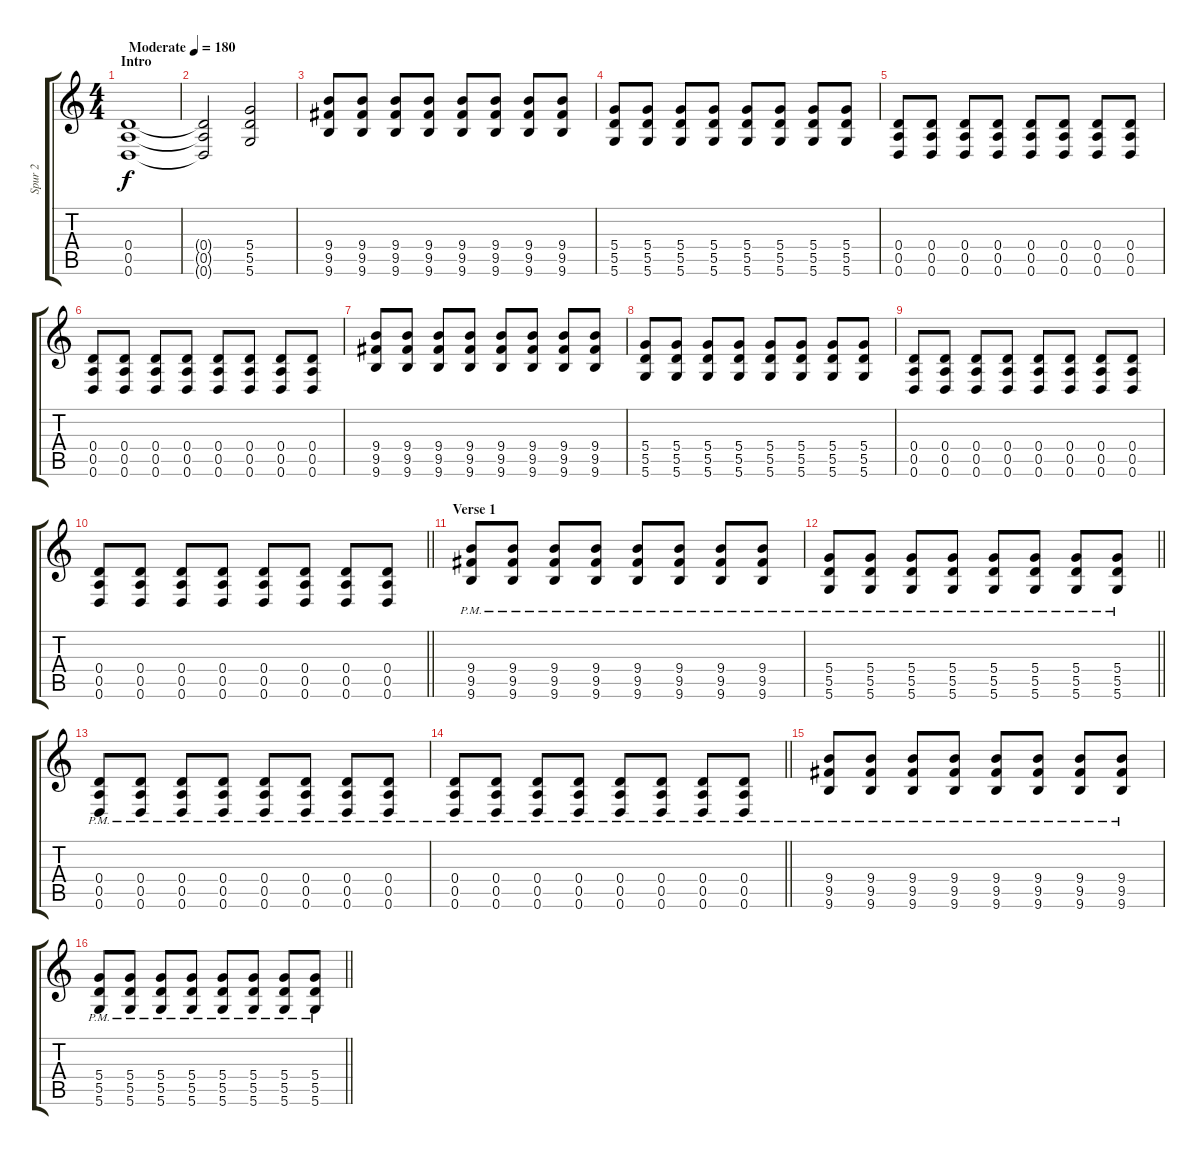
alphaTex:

\track ("Spur 2" "Spur 2") {instrument overdrivenguitar}
\staff {score tabs}
\tuning (E4 B3 G3 D3 A2 D2) {hide}
\ts (4 4)
\section ("" "Intro")
\tempo (180 "Moderate")
\clef g2
\ks c
(0.4 0.5 0.6).1{dy f instrument overdrivenguitar} |
(0.4{t} 0.5{t} 0.6{t}).2 (5.4 5.5 5.6).2 |
(9.4 9.5 9.6).8 (9.4 9.5 9.6).8 (9.4 9.5 9.6).8 (9.4 9.5 9.6).8 (9.4 9.5 9.6).8 (9.4 9.5 9.6).8 (9.4 9.5 9.6).8 (9.4 9.5 9.6).8 |
(5.4 5.5 5.6).8 (5.4 5.5 5.6).8 (5.4 5.5 5.6).8 (5.4 5.5 5.6).8 (5.4 5.5 5.6).8 (5.4 5.5 5.6).8 (5.4 5.5 5.6).8 (5.4 5.5 5.6).8 |
(0.4 0.5 0.6).8 (0.4 0.5 0.6).8 (0.4 0.5 0.6).8 (0.4 0.5 0.6).8 (0.4 0.5 0.6).8 (0.4 0.5 0.6).8 (0.4 0.5 0.6).8 (0.4 0.5 0.6).8 |
(0.4 0.5 0.6).8 (0.4 0.5 0.6).8 (0.4 0.5 0.6).8 (0.4 0.5 0.6).8 (0.4 0.5 0.6).8 (0.4 0.5 0.6).8 (0.4 0.5 0.6).8 (0.4 0.5 0.6).8 |
(9.4 9.5 9.6).8 (9.4 9.5 9.6).8 (9.4 9.5 9.6).8 (9.4 9.5 9.6).8 (9.4 9.5 9.6).8 (9.4 9.5 9.6).8 (9.4 9.5 9.6).8 (9.4 9.5 9.6).8 |
(5.4 5.5 5.6).8 (5.4 5.5 5.6).8 (5.4 5.5 5.6).8 (5.4 5.5 5.6).8 (5.4 5.5 5.6).8 (5.4 5.5 5.6).8 (5.4 5.5 5.6).8 (5.4 5.5 5.6).8 |
(0.4 0.5 0.6).8 (0.4 0.5 0.6).8 (0.4 0.5 0.6).8 (0.4 0.5 0.6).8 (0.4 0.5 0.6).8 (0.4 0.5 0.6).8 (0.4 0.5 0.6).8 (0.4 0.5 0.6).8 |
\barLineRight lightlight
(0.4 0.5 0.6).8 (0.4 0.5 0.6).8 (0.4 0.5 0.6).8 (0.4 0.5 0.6).8 (0.4 0.5 0.6).8 (0.4 0.5 0.6).8 (0.4 0.5 0.6).8 (0.4 0.5 0.6).8 |
\section ("" "Verse 1")
(9.4 9.5 9.6{pm}).8 (9.4 9.5 9.6{pm}).8 (9.4 9.5 9.6{pm}).8 (9.4 9.5 9.6{pm}).8 (9.4 9.5 9.6{pm}).8 (9.4 9.5 9.6{pm}).8 (9.4 9.5 9.6{pm}).8 (9.4 9.5 9.6{pm}).8 |
\barLineRight lightlight
(5.4 5.5 5.6{pm}).8 (5.4 5.5 5.6{pm}).8 (5.4 5.5 5.6{pm}).8 (5.4 5.5 5.6{pm}).8 (5.4 5.5 5.6{pm}).8 (5.4 5.5 5.6{pm}).8 (5.4 5.5 5.6{pm}).8 (5.4 5.5 5.6{pm}).8 |
(0.4 0.5 0.6{pm}).8 (0.4 0.5 0.6{pm}).8 (0.4 0.5 0.6{pm}).8 (0.4 0.5 0.6{pm}).8 (0.4 0.5 0.6{pm}).8 (0.4 0.5 0.6{pm}).8 (0.4 0.5 0.6{pm}).8 (0.4 0.5 0.6{pm}).8 |
\barLineRight lightlight
(0.4 0.5 0.6{pm}).8 (0.4 0.5 0.6{pm}).8 (0.4 0.5 0.6{pm}).8 (0.4 0.5 0.6{pm}).8 (0.4 0.5 0.6{pm}).8 (0.4 0.5 0.6{pm}).8 (0.4 0.5 0.6{pm}).8 (0.4 0.5 0.6{pm}).8 |
(9.4 9.5 9.6{pm}).8 (9.4 9.5 9.6{pm}).8 (9.4 9.5 9.6{pm}).8 (9.4 9.5 9.6{pm}).8 (9.4 9.5 9.6{pm}).8 (9.4 9.5 9.6{pm}).8 (9.4 9.5 9.6{pm}).8 (9.4 9.5 9.6{pm}).8 |
\barLineRight lightlight
(5.4 5.5 5.6{pm}).8 (5.4 5.5 5.6{pm}).8 (5.4 5.5 5.6{pm}).8 (5.4 5.5 5.6{pm}).8 (5.4 5.5 5.6{pm}).8 (5.4 5.5 5.6{pm}).8 (5.4 5.5 5.6{pm}).8 (5.4 5.5 5.6{pm}).8
